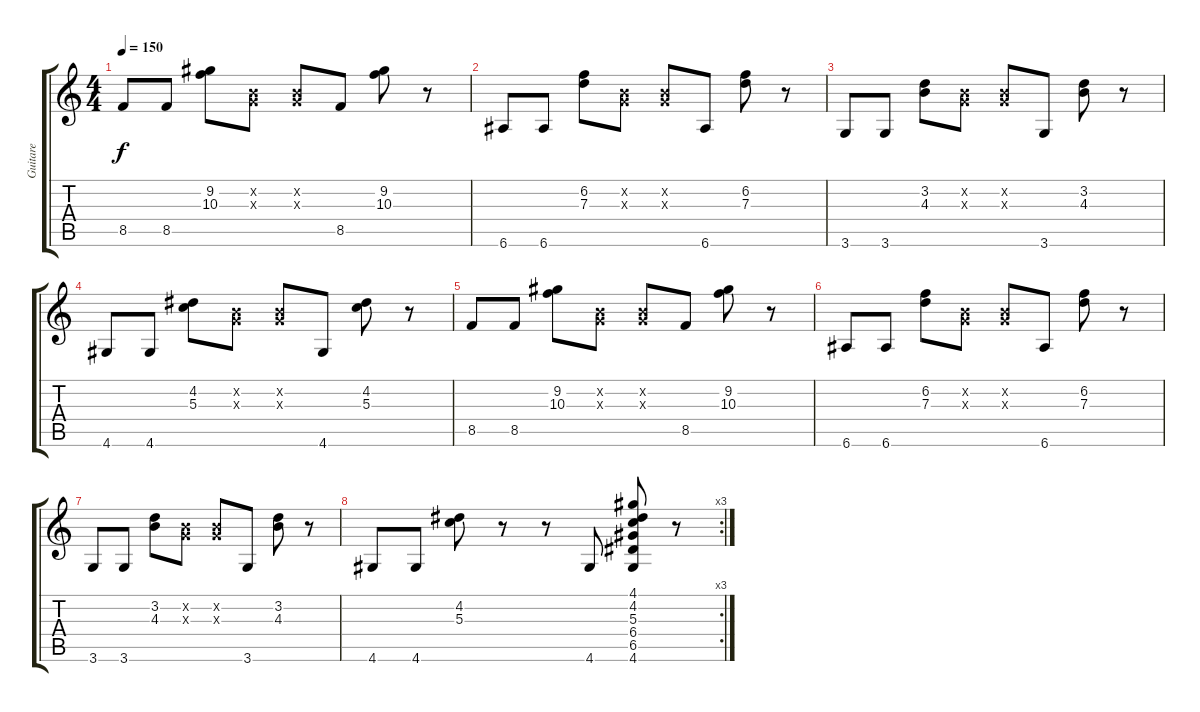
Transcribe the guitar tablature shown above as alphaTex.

\track ("Guitare" "Guitare") {instrument acousticguitarnylon}
\staff {score tabs}
\tuning (E4 B3 G3 D3 A2 E2) {hide}
\ts (4 4)
\tempo 150
\clef g2
\ks c
8.5.8{dy f} 8.5.8 (9.2 10.3).8 (0.2{x} 0.3{x}).8 (0.2{x} 0.3{x}).8 8.5.8 (9.2 10.3).8 r.8 |
6.6.8 6.6.8 (6.2 7.3).8 (0.2{x} 0.3{x}).8 (0.2{x} 0.3{x}).8 6.6.8 (6.2 7.3).8 r.8 |
3.6.8 3.6.8 (3.2 4.3).8 (0.2{x} 0.3{x}).8 (0.2{x} 0.3{x}).8 3.6.8 (3.2 4.3).8 r.8 |
4.6.8 4.6.8 (4.2 5.3).8 (0.2{x} 0.3{x}).8 (0.2{x} 0.3{x}).8 4.6.8 (4.2 5.3).8 r.8 |
8.5.8 8.5.8 (9.2 10.3).8 (0.2{x} 0.3{x}).8 (0.2{x} 0.3{x}).8 8.5.8 (9.2 10.3).8 r.8 |
6.6.8 6.6.8 (6.2 7.3).8 (0.2{x} 0.3{x}).8 (0.2{x} 0.3{x}).8 6.6.8 (6.2 7.3).8 r.8 |
3.6.8 3.6.8 (3.2 4.3).8 (0.2{x} 0.3{x}).8 (0.2{x} 0.3{x}).8 3.6.8 (3.2 4.3).8 r.8 |
\rc 3
4.6.8 4.6.8 (4.2 5.3).8 r.8 r.8 4.6.8 (4.1 4.2 5.3 6.4 6.5 4.6).8 r.8
